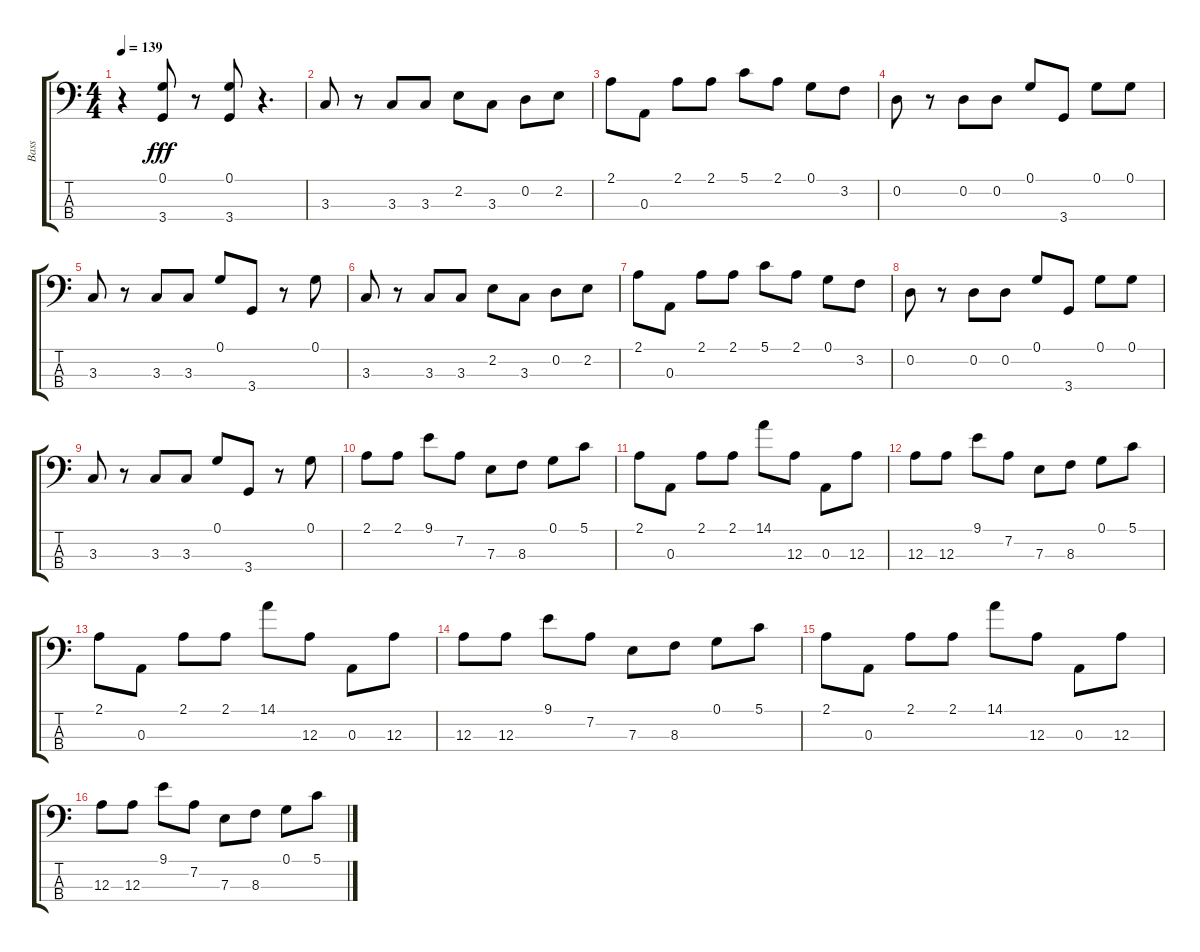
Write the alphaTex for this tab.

\track ("Bass" "Bass") {instrument synthbass1}
\staff {score tabs}
\tuning (G2 D2 A1 E1) {hide}
\ts (4 4)
\tempo 139
\clef f4
\ks c
r.4{dy fff} (0.1 3.4).8 r.8 (0.1 3.4).8 r.4{d} |
3.3.8 r.8 3.3.8 3.3.8 2.2.8 3.3.8 0.2.8 2.2.8 |
2.1.8 0.3.8 2.1.8 2.1.8 5.1.8 2.1.8 0.1.8 3.2.8 |
0.2.8 r.8 0.2.8 0.2.8 0.1.8 3.4.8 0.1.8 0.1.8 |
3.3.8 r.8 3.3.8 3.3.8 0.1.8 3.4.8 r.8 0.1.8 |
3.3.8 r.8 3.3.8 3.3.8 2.2.8 3.3.8 0.2.8 2.2.8 |
2.1.8 0.3.8 2.1.8 2.1.8 5.1.8 2.1.8 0.1.8 3.2.8 |
0.2.8 r.8 0.2.8 0.2.8 0.1.8 3.4.8 0.1.8 0.1.8 |
3.3.8 r.8 3.3.8 3.3.8 0.1.8 3.4.8 r.8 0.1.8 |
2.1.8 2.1.8 9.1.8 7.2.8 7.3.8 8.3.8 0.1.8 5.1.8 |
2.1.8 0.3.8 2.1.8 2.1.8 14.1.8 12.3.8 0.3.8 12.3.8 |
12.3.8 12.3.8 9.1.8 7.2.8 7.3.8 8.3.8 0.1.8 5.1.8 |
2.1.8 0.3.8 2.1.8 2.1.8 14.1.8 12.3.8 0.3.8 12.3.8 |
12.3.8 12.3.8 9.1.8 7.2.8 7.3.8 8.3.8 0.1.8 5.1.8 |
2.1.8 0.3.8 2.1.8 2.1.8 14.1.8 12.3.8 0.3.8 12.3.8 |
12.3.8 12.3.8 9.1.8 7.2.8 7.3.8 8.3.8 0.1.8 5.1.8
